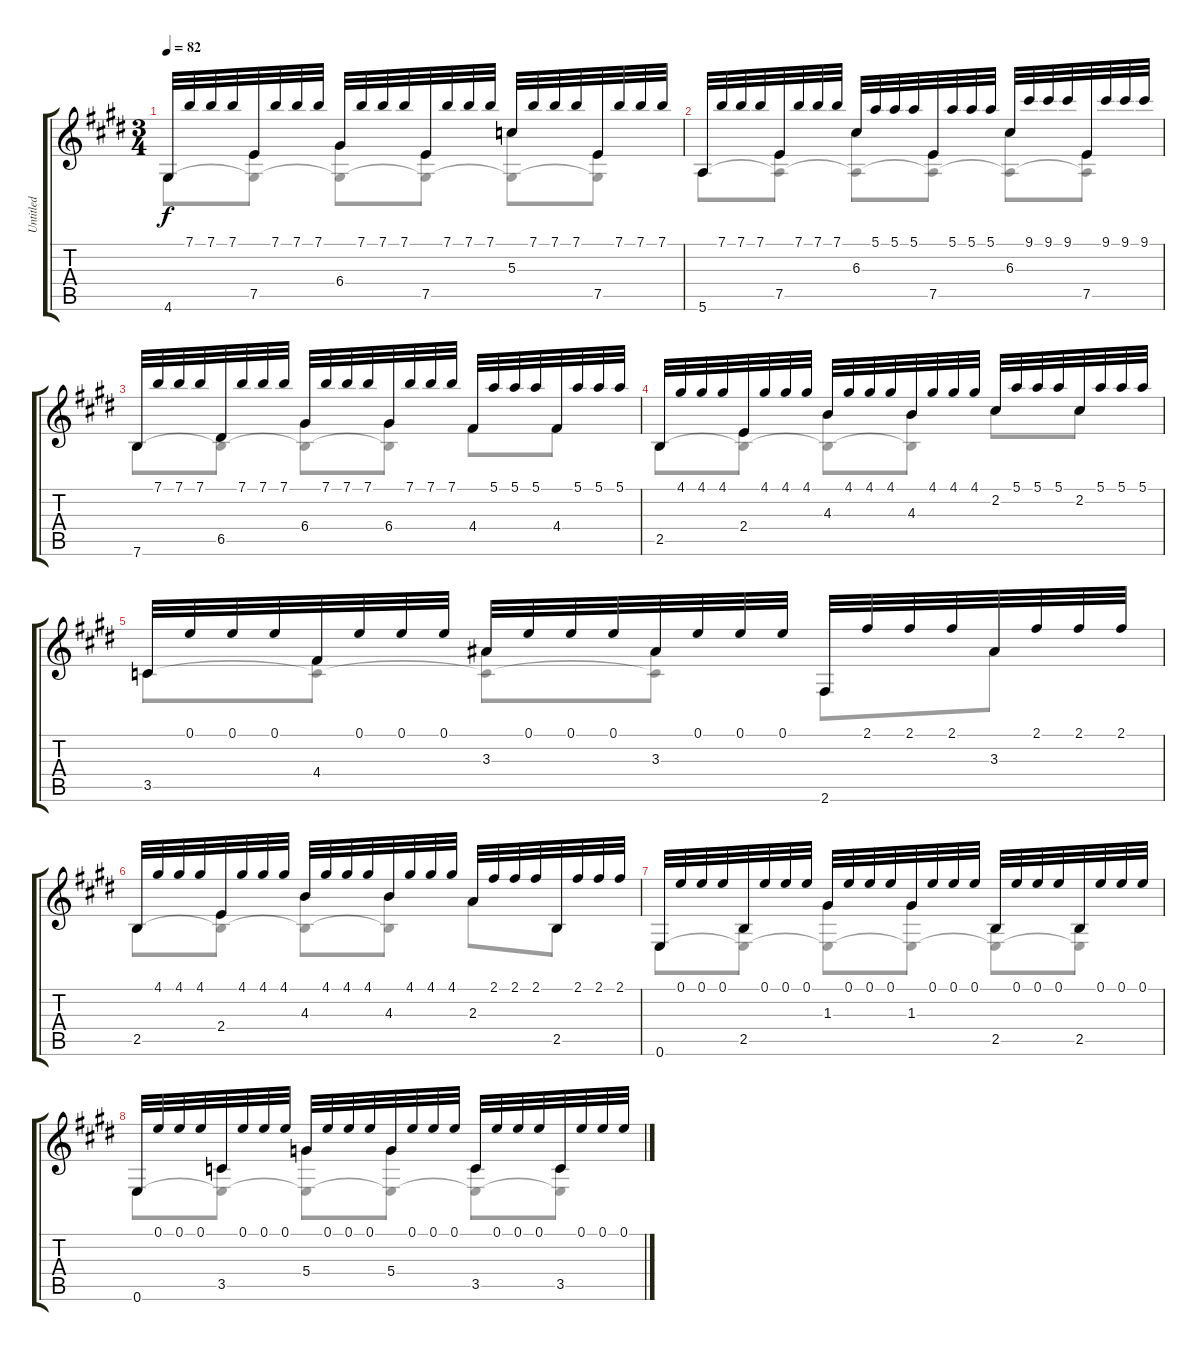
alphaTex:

\track ("Untitled" "Untitled") {instrument acousticguitarnylon}
\staff {score tabs}
\tuning (E4 B3 G3 D3 A2 E2) {hide}
\voice
\ts (3 4)
\tempo 82
\clef g2
\ks c#minor
4.6.32{dy f} 7.1.32 7.1.32 7.1.32 7.5.32 7.1.32 7.1.32 7.1.32 6.4.32 7.1.32 7.1.32 7.1.32 7.5.32 7.1.32 7.1.32 7.1.32 5.3.32 7.1.32 7.1.32 7.1.32 7.5.32 7.1.32 7.1.32 7.1.32 |
\ks e
5.6.32 7.1.32 7.1.32 7.1.32 7.5.32 7.1.32 7.1.32 7.1.32 6.3.32 5.1.32 5.1.32 5.1.32 7.5.32 5.1.32 5.1.32 5.1.32 6.3.32 9.1.32 9.1.32 9.1.32 7.5.32 9.1.32 9.1.32 9.1.32 |
\ks c#minor
7.6.32 7.1.32 7.1.32 7.1.32 6.5.32 7.1.32 7.1.32 7.1.32 6.4.32 7.1.32 7.1.32 7.1.32 6.4.32 7.1.32 7.1.32 7.1.32 4.4.32 5.1.32 5.1.32 5.1.32 4.4.32 5.1.32 5.1.32 5.1.32 |
\ks e
2.5.32 4.1.32 4.1.32 4.1.32 2.4.32 4.1.32 4.1.32 4.1.32 4.3.32 4.1.32 4.1.32 4.1.32 4.3.32 4.1.32 4.1.32 4.1.32 2.2.32 5.1.32 5.1.32 5.1.32 2.2.32 5.1.32 5.1.32 5.1.32 |
\ks c#minor
3.5.32 0.1.32 0.1.32 0.1.32 4.4.32 0.1.32 0.1.32 0.1.32 3.3.32 0.1.32 0.1.32 0.1.32 3.3.32 0.1.32 0.1.32 0.1.32 2.6.32 2.1.32 2.1.32 2.1.32 3.3.32 2.1.32 2.1.32 2.1.32 |
\ks e
2.5.32 4.1.32 4.1.32 4.1.32 2.4.32 4.1.32 4.1.32 4.1.32 4.3.32 4.1.32 4.1.32 4.1.32 4.3.32 4.1.32 4.1.32 4.1.32 2.3.32 2.1.32 2.1.32 2.1.32 2.5.32 2.1.32 2.1.32 2.1.32 |
\ks c#minor
0.6.32 0.1.32 0.1.32 0.1.32 2.5.32 0.1.32 0.1.32 0.1.32 1.3.32 0.1.32 0.1.32 0.1.32 1.3.32 0.1.32 0.1.32 0.1.32 2.5.32 0.1.32 0.1.32 0.1.32 2.5.32 0.1.32 0.1.32 0.1.32 |
\ks e
0.6.32 0.1.32 0.1.32 0.1.32 3.5.32 0.1.32 0.1.32 0.1.32 5.4.32 0.1.32 0.1.32 0.1.32 5.4.32 0.1.32 0.1.32 0.1.32 3.5.32 0.1.32 0.1.32 0.1.32 3.5.32 0.1.32 0.1.32 0.1.32
\voice
\clef g2
\ottava regular
\simile none
\ks c#minor
4.6.8{dy f} (7.5 4.6{t}).8 (6.4 4.6{t}).8 (7.5 4.6{t}).8 (5.3 4.6{t}).8 (7.5 4.6{t}).8 |
\ks e
5.6.8 (7.5 5.6{t}).8 (6.3 5.6{t}).8 (7.5 5.6{t}).8 (6.3 5.6{t}).8 (7.5 5.6{t}).8 |
\ks c#minor
7.6.8 (6.5 7.6{t}).8 (6.4 7.6{t}).8 (6.4 7.6{t}).8 4.4.8 4.4.8 |
\ks e
2.5.8 (2.4 2.5{t}).8 (4.3 2.5{t}).8 (4.3 2.5{t}).8 2.2.8 2.2.8 |
\ks c#minor
3.5.8 (4.4 3.5{t}).8 (3.3 3.5{t}).8 (3.3 3.5{t}).8 2.6.8 3.3.8 |
\ks e
2.5.8 (2.4 2.5{t}).8 (4.3 2.5{t}).8 (4.3 2.5{t}).8 2.3.8 2.5.8 |
\ks c#minor
0.6.8 (2.5 0.6{t}).8 (1.3 0.6{t}).8 (1.3 0.6{t}).8 (2.5 0.6{t}).8 (2.5 0.6{t}).8 |
\ks e
0.6.8 (3.5 0.6{t}).8 (5.4 0.6{t}).8 (5.4 0.6{t}).8 (3.5 0.6{t}).8 (3.5 0.6{t}).8
